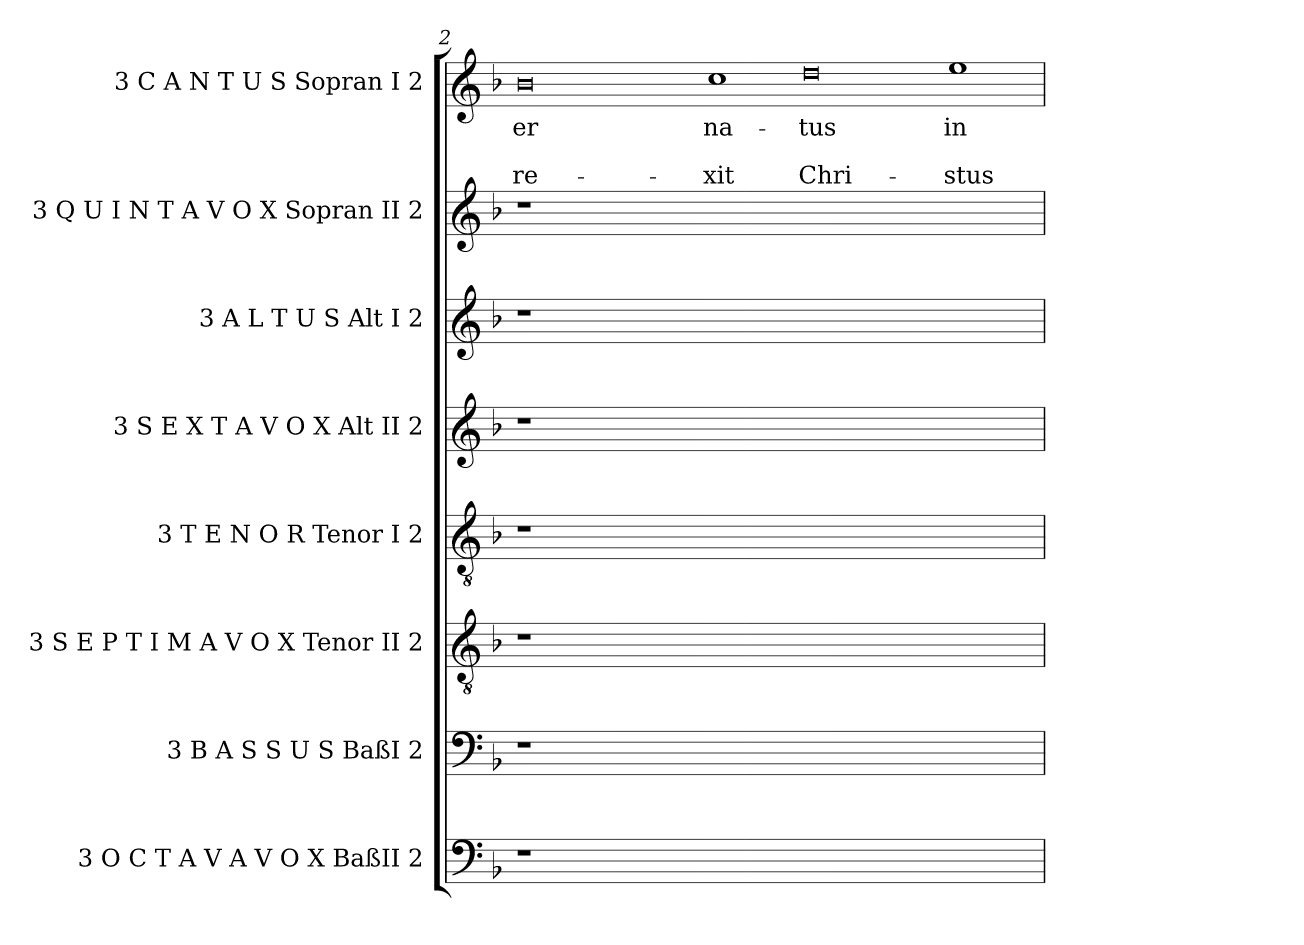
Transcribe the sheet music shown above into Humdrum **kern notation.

**kern	**kern	**kern	**kern	**kern	**kern	**kern	**kern	**text	**text	**text
*part8	*part7	*part6	*part5	*part4	*part3	*part2	*part1	*part1	*part1	*part1
*staff8	*staff7	*staff6	*staff5	*staff4	*staff3	*staff2	*staff1	*staff1	*staff1	*staff1
*I"3  O C T A V A V O X  BaßII  2	*I"3  B A S S U S  BaßI  2	*I"3  S E P T I M A V O X  Tenor II  2	*I"3  T E N O R  Tenor I  2	*I"3  S E X T A V O X  Alt II  2	*I"3  A L T U S  Alt I  2	*I"3  Q U I N T A V O X  Sopran II  2	*I"3  C A N T U S  Sopran I  2	*	*	*
*clefF4	*clefF4	*clefGv2	*clefGv2	*clefG2	*clefG2	*clefG2	*clefG2	*	*	*
*ITrd-3c-5	*ITrd-3c-5	*ITrd-3c-5	*	*ITrd-3c-5	*ITrd-3c-5	*ITrd-3c-5	*ITrd-3c-5	*	*	*
*k[b-e-]	*k[b-e-]	*k[b-e-]	*k[b-]	*k[b-e-]	*k[b-e-]	*k[b-e-]	*k[b-e-]	*	*	*
*B-:	*B-:	*B-:	*F:	*B-:	*B-:	*B-:	*B-:	*	*	*
=2	=2	=2	=2	=2	=2	=2	=2	=2	=2	=2
!	!	!	!	!	!	!	!	!LO:LY:b:cj	!	!LO:LY:b:cj
1r	1r	1r	1r	1r	1r	1r	0ee-	-er	.	re-
00ryy	00ryy	00ryy	00ryy	00ryy	00ryy	00ryy	.	.	.	.
!	!	!	!	!	!	!	!	!LO:LY:b:cj	!	!LO:LY:b:cj
.	.	.	.	.	.	.	1ff	-na-	.	-xit
!	!	!	!	!	!	!	!	!LO:LY:b:cj	!	!LO:LY:b:cj
.	.	.	.	.	.	.	0gg	tus	.	Chri-
!	!	!	!	!	!	!	!	!LO:LY:b:cj	!	!LO:LY:b:cj
1ryy	1ryy	1ryy	1ryy	1ryy	1ryy	1ryy	1aa	-in	.	stus
=	=	=	=	=	=	=	=	=	=	=
*-	*-	*-	*-	*-	*-	*-	*-	*-	*-	*-
